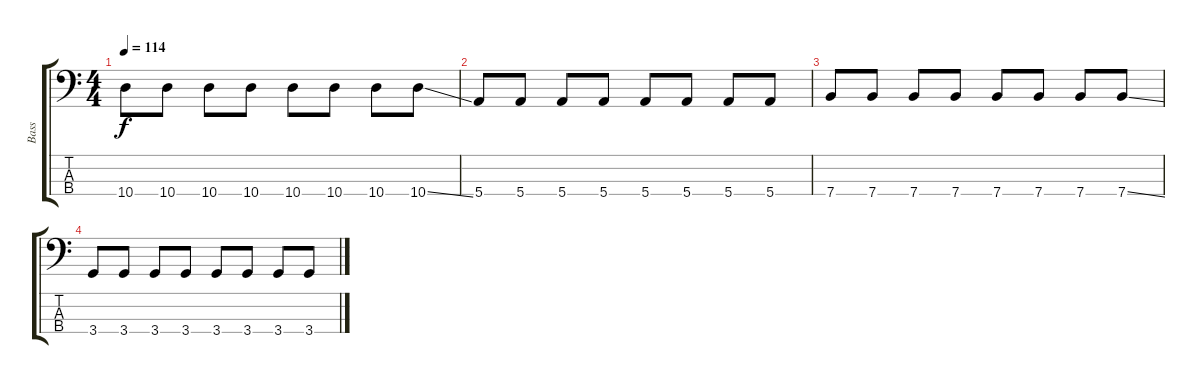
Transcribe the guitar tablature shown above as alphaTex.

\track ("Bass" "Bass") {instrument electricbassfinger}
\staff {score tabs}
\tuning (G2 D2 A1 E1) {hide}
\ts (4 4)
\tempo 114
\clef f4
\ks c
10.4.8{dy f} 10.4.8 10.4.8 10.4.8 10.4.8 10.4.8 10.4.8 10.4{ss}.8 |
5.4.8 5.4.8 5.4.8 5.4.8 5.4.8 5.4.8 5.4.8 5.4.8 |
7.4.8 7.4.8 7.4.8 7.4.8 7.4.8 7.4.8 7.4.8 7.4{ss}.8 |
3.4.8 3.4.8 3.4.8 3.4.8 3.4.8 3.4.8 3.4.8 3.4.8
